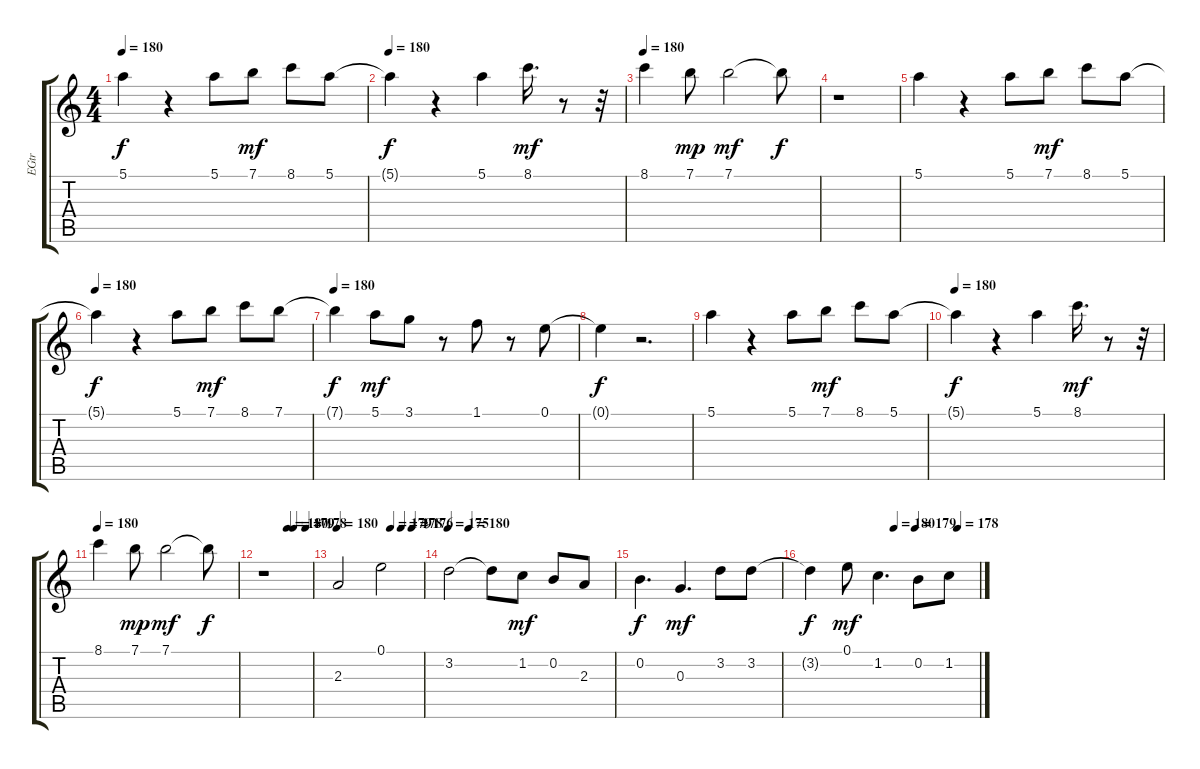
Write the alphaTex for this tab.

\track ("EGtr" "EGtr") {instrument distortionguitar}
\staff {score tabs}
\tuning (E4 B3 G3 D3 A2 E2) {hide}
\ts (4 4)
\tempo 180
\clef g2
\ks c
5.1.4{dy f} r.4 5.1.8 7.1.8{dy mf} 8.1.8 5.1.8 |
\tempo 180
5.1{t}.4{dy f} r.4 5.1.4 8.1.16{d dy mf} r.8 r.32 |
\tempo 180
8.1.4 7.1.8{dy mp} 7.1.2{dy mf} 7.1{t}.8{dy f} |
r.1 |
5.1.4 r.4 5.1.8 7.1.8{dy mf} 8.1.8 5.1.8 |
\tempo 180
5.1{t}.4{dy f} r.4 5.1.8 7.1.8{dy mf} 8.1.8 7.1.8 |
\tempo 180
7.1{t}.4{dy f} 5.1.8{dy mf} 3.1.8 r.8 1.1.8 r.8 0.1.8 |
0.1{t}.4{dy f} r.2{d} |
5.1.4 r.4 5.1.8 7.1.8{dy mf} 8.1.8 5.1.8 |
\tempo 180
5.1{t}.4{dy f} r.4 5.1.4 8.1.16{d dy mf} r.8 r.32 |
\tempo 180
8.1.4 7.1.8{dy mp} 7.1.2{dy mf} 7.1{t}.8{dy f} |
\tempo (180 0.5)
\tempo (179 0.625)
\tempo (178 0.875)
r.1 |
\tempo 180
\tempo (179 0.625)
\tempo (178 0.75)
\tempo (176 0.875)
2.3.2 0.1.2 |
\tempo 175
\tempo (180 0.125)
3.2.2 3.2{t}.8 1.2.8{dy mf} 0.2.8 2.3.8 |
0.2.4{d dy f} 0.3.4{d dy mf} 3.2.8 3.2.8 |
\tempo (180 0.5)
\tempo (179 0.625)
\tempo (178 0.875)
3.2{t}.4{dy f} 0.1.8{dy mf} 1.2.4{d} 0.2.8 1.2.8
